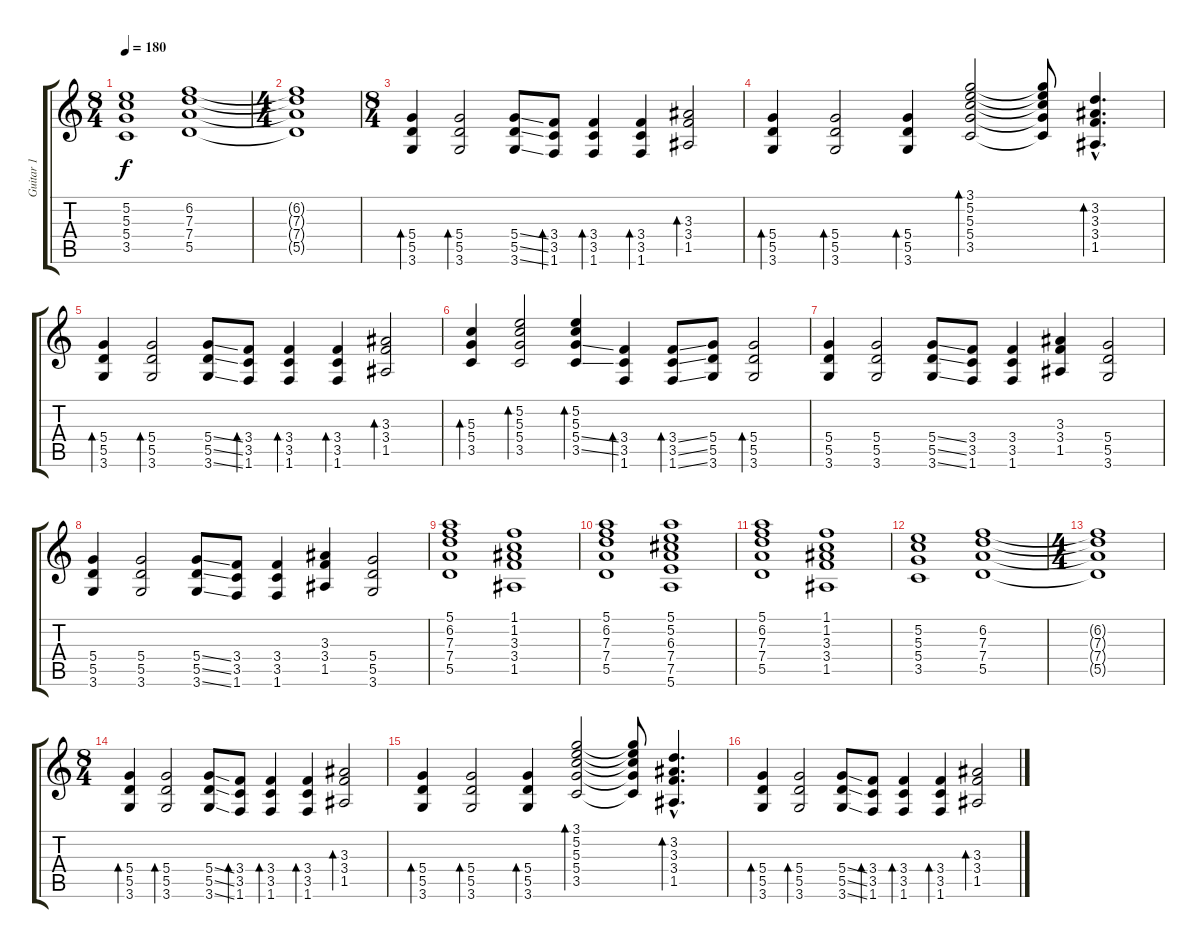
\track ("Guitar 1" "Guitar 1") {instrument acousticguitarnylon}
\staff {score tabs}
\tuning (E4 B3 G3 D3 A2 E2) {hide}
\ts (8 4)
\tempo 180
\clef g2
\ks c
(5.2 5.3 5.4 3.5).1{dy f} (6.2 7.3 7.4 5.5).1 |
\ts (4 4)
(6.2{t} 7.3{t} 7.4{t} 5.5{t}).1 |
\ts (8 4)
(5.4 5.5 3.6).4{bd 120} (5.4 5.5 3.6).2{bd 120} (5.4{ss} 5.5{ss} 3.6{ss}).8 (3.4 3.5 1.6).8{bd 120} (3.4 3.5 1.6).4{bd 120} (3.4 3.5 1.6).4{bd 120} (3.3 3.4 1.5).2{bd 120} |
(5.4 5.5 3.6).4{bd 120} (5.4 5.5 3.6).2{bd 120} (5.4 5.5 3.6).4{bd 120} (3.1 5.2 5.3 5.4 3.5).2{bd 120} (3.1{t} 5.2{t} 5.3{t} 5.4{t} 3.5{t}).8 (3.2{hac} 3.3{hac} 3.4{hac} 1.5{hac}).4{d bd 120} |
(5.4 5.5 3.6).4{bd 120} (5.4 5.5 3.6).2{bd 120} (5.4{ss} 5.5{ss} 3.6{ss}).8 (3.4 3.5 1.6).8{bd 120} (3.4 3.5 1.6).4{bd 120} (3.4 3.5 1.6).4{bd 120} (3.3 3.4 1.5).2{bd 120} |
(5.3 5.4 3.5).4{bd 120} (5.2 5.3 5.4 3.5).2{bd 120} (5.2 5.3 5.4{ss} 3.5{ss}).4{bd 120} (3.4 3.5 1.6).4{bd 120} (3.4{ss} 3.5{ss} 1.6{ss}).8{bd 120} (5.4 5.5 3.6).8 (5.4 5.5 3.6).2{bd 120} |
(5.4 5.5 3.6).4 (5.4 5.5 3.6).2 (5.4{ss} 5.5{ss} 3.6{ss}).8 (3.4 3.5 1.6).8 (3.4 3.5 1.6).4 (3.3 3.4 1.5).4 (5.4 5.5 3.6).2 |
(5.4 5.5 3.6).4 (5.4 5.5 3.6).2 (5.4{ss} 5.5{ss} 3.6{ss}).8 (3.4 3.5 1.6).8 (3.4 3.5 1.6).4 (3.3 3.4 1.5).4 (5.4 5.5 3.6).2 |
(5.1 6.2 7.3 7.4 5.5).1 (1.1 1.2 3.3 3.4 1.5).1 |
(5.1 6.2 7.3 7.4 5.5).1 (5.1 5.2 6.3 7.4 7.5 5.6).1 |
(5.1 6.2 7.3 7.4 5.5).1 (1.1 1.2 3.3 3.4 1.5).1 |
(5.2 5.3 5.4 3.5).1 (6.2 7.3 7.4 5.5).1 |
\ts (4 4)
(6.2{t} 7.3{t} 7.4{t} 5.5{t}).1 |
\ts (8 4)
(5.4 5.5 3.6).4{bd 120} (5.4 5.5 3.6).2{bd 120} (5.4{ss} 5.5{ss} 3.6{ss}).8 (3.4 3.5 1.6).8{bd 120} (3.4 3.5 1.6).4{bd 120} (3.4 3.5 1.6).4{bd 120} (3.3 3.4 1.5).2{bd 120} |
(5.4 5.5 3.6).4{bd 120} (5.4 5.5 3.6).2{bd 120} (5.4 5.5 3.6).4{bd 120} (3.1 5.2 5.3 5.4 3.5).2{bd 120} (3.1{t} 5.2{t} 5.3{t} 5.4{t} 3.5{t}).8 (3.2{hac} 3.3{hac} 3.4{hac} 1.5{hac}).4{d bd 120} |
(5.4 5.5 3.6).4{bd 120} (5.4 5.5 3.6).2{bd 120} (5.4{ss} 5.5{ss} 3.6{ss}).8 (3.4 3.5 1.6).8{bd 120} (3.4 3.5 1.6).4{bd 120} (3.4 3.5 1.6).4{bd 120} (3.3 3.4 1.5).2{bd 120}
